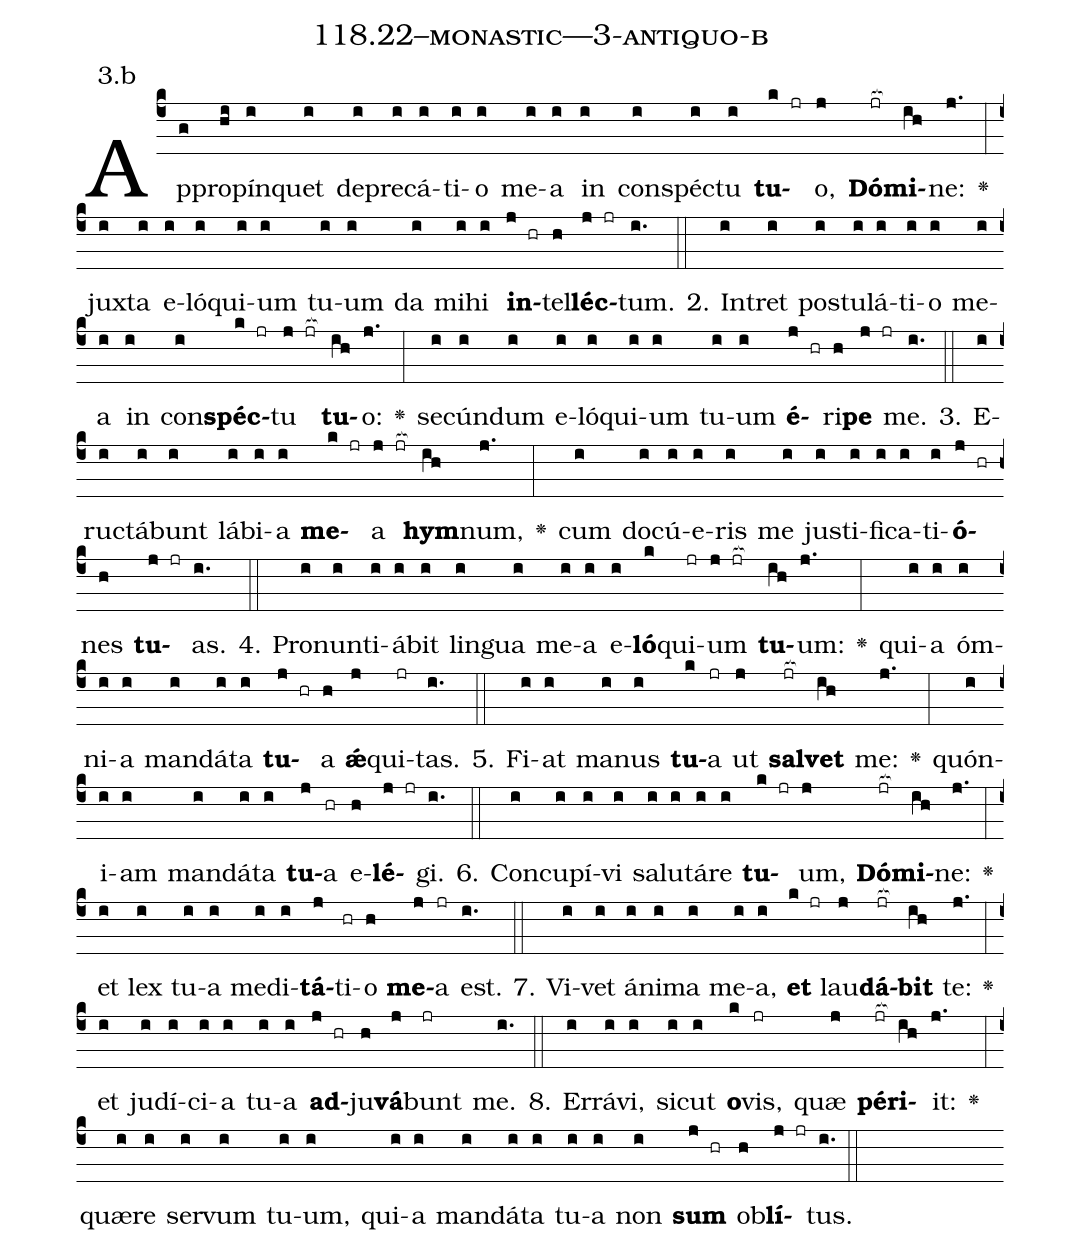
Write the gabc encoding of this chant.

name: 118.22--monastic---3-antiquo-b;
annotation: 3.b;
%%
(c4)Ap(g)pro(hi)pín(i)quet(i) de(i)pre(i)cá(i)ti(i)o(i) me(i)a(i) in(i) con(i)spéc(i)tu(i) <b>tu</b>(k jr)o,(j) <b>Dó</b>(jr[ocb:1{])<b>mi</b>(ih[ocb:0}])ne:(j.) <v>\greheightstar</v>(:) jux(i)ta(i) e(i)ló(i)qui(i)um(i) tu(i)um(i) da(i) mi(i)hi(i) <b>in</b>(j hr)tel(h)<b>léc</b>(j jr)tum.(i.) (::)
2. In(i)tret(i) pos(i)tu(i)lá(i)ti(i)o(i) me(i)a(i) in(i) con(i)<b>spéc</b>(k jr)tu(j jr[ocb:1{]) <b>tu</b>(ih[ocb:0}])o:(j.) <v>\greheightstar</v>(:) se(i)cún(i)dum(i) e(i)ló(i)qui(i)um(i) tu(i)um(i) <b>é</b>(j hr)ri(h)<b>pe</b>(j jr) me.(i.) (::)
3. E(i)ruc(i)tá(i)bunt(i) lá(i)bi(i)a(i) <b>me</b>(k jr)a(j jr[ocb:1{]) <b>hym</b>(ih[ocb:0}])num,(j.) <v>\greheightstar</v>(:) cum(i) do(i)cú(i)e(i)ris(i) me(i) jus(i)ti(i)fi(i)ca(i)ti(i)<b>ó</b>(j hr)nes(h) <b>tu</b>(j jr)as.(i.) (::)
4. Pro(i)nun(i)ti(i)á(i)bit(i) lin(i)gua(i) me(i)a(i) e(i)<b>ló</b>(k)qui(jr)um(j jr[ocb:1{]) <b>tu</b>(ih[ocb:0}])um:(j.) <v>\greheightstar</v>(:) qui(i)a(i) óm(i)ni(i)a(i) man(i)dá(i)ta(i) <b>tu</b>(j hr)a(h) <b>ǽ</b>(j)qui(jr)tas.(i.) (::)
5. Fi(i)at(i) ma(i)nus(i) <b>tu</b>(k)a(jr) ut(j) <b>sal</b>(jr[ocb:1{])<b>vet</b>(ih[ocb:0}]) me:(j.) <v>\greheightstar</v>(:) quón(i)i(i)am(i) man(i)dá(i)ta(i) <b>tu</b>(j)a(hr) e(h)<b>lé</b>(j jr)gi.(i.) (::)
6. Con(i)cu(i)pí(i)vi(i) sa(i)lu(i)tá(i)re(i) <b>tu</b>(k jr)um,(j) <b>Dó</b>(jr[ocb:1{])<b>mi</b>(ih[ocb:0}])ne:(j.) <v>\greheightstar</v>(:) et(i) lex(i) tu(i)a(i) me(i)di(i)<b>tá</b>(j)ti(hr)o(h) <b>me</b>(j)a(jr) est.(i.) (::)
7. Vi(i)vet(i) á(i)ni(i)ma(i) me(i)a,(i) <b>et</b>(k jr) lau(j)<b>dá</b>(jr[ocb:1{])<b>bit</b>(ih[ocb:0}]) te:(j.) <v>\greheightstar</v>(:) et(i) ju(i)dí(i)ci(i)a(i) tu(i)a(i) <b>ad</b>(j hr)ju(h)<b>vá</b>(j)bunt(jr) me.(i.) (::)
8. Er(i)rá(i)vi,(i) sic(i)ut(i) <b>o</b>(k)vis,(jr) quæ(j) <b>pér</b>(jr[ocb:1{])<b>i</b>(ih[ocb:0}])it:(j.) <v>\greheightstar</v>(:) quæ(i)re(i) ser(i)vum(i) tu(i)um,(i) qui(i)a(i) man(i)dá(i)ta(i) tu(i)a(i) non(i) <b>sum</b>(j hr) ob(h)<b>lí</b>(j jr)tus.(i.) (::)
